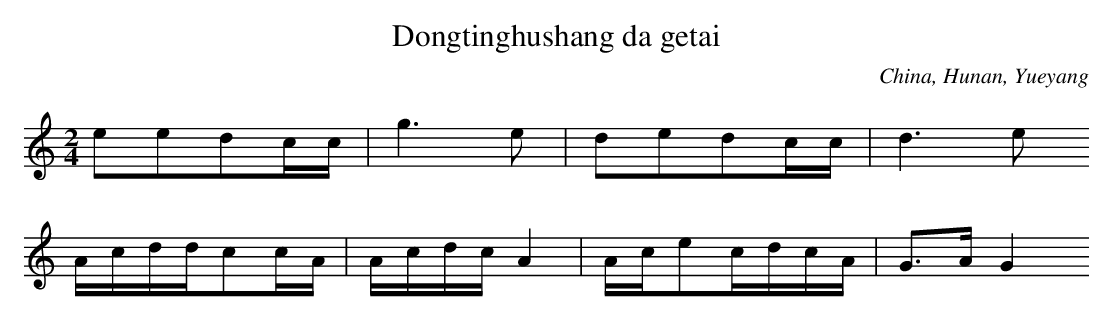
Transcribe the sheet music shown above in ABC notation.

X:1
T: Dongtinghushang da getai
O: China, Hunan, Yueyang
M: 2/4
L: 1/16
K: C
e2e2d2cc | g6e2 | d2e2d2cc | d6e2
Acddc2cA | AcdcA4 | Ace2cdcA | G3AG4
